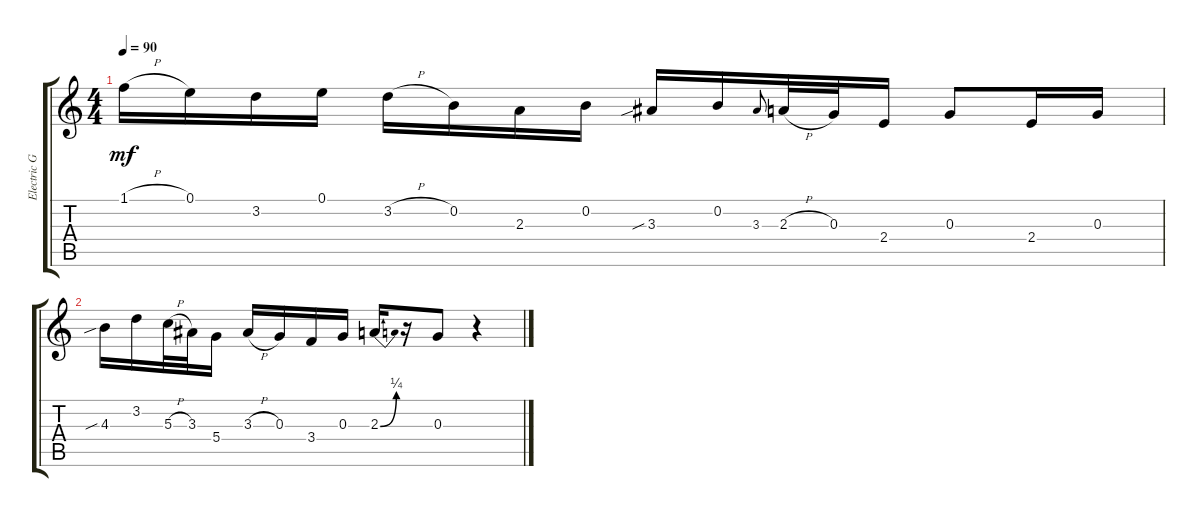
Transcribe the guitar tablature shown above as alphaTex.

\track ("Electric Guitar" "Electric G") {instrument electricguitarclean}
\staff {score tabs}
\tuning (E4 B3 G3 D3 A2 E2) {hide}
\ts (4 4)
\tempo 90
\clef g2
\ks c
1.1{h}.16{dy mf instrument electricguitarclean} 0.1.16 3.2.16 0.1.16 3.2{h}.16 0.2.16 2.3.16 0.2.16 3.3{sib}.16 0.2.16 3.3.8{gr onbeat} 2.3{h}.32 0.3.32 2.4.16 0.3.8 2.4.16 0.3.16 |
4.3{sib}.16 3.2.16 5.3{h}.32 3.3.32 5.4.16 3.3{h}.16 0.3.16 3.4.16 0.3.16 2.3{be (bend 0 0 60 1)}.16 r.16 0.3.8 r.4
